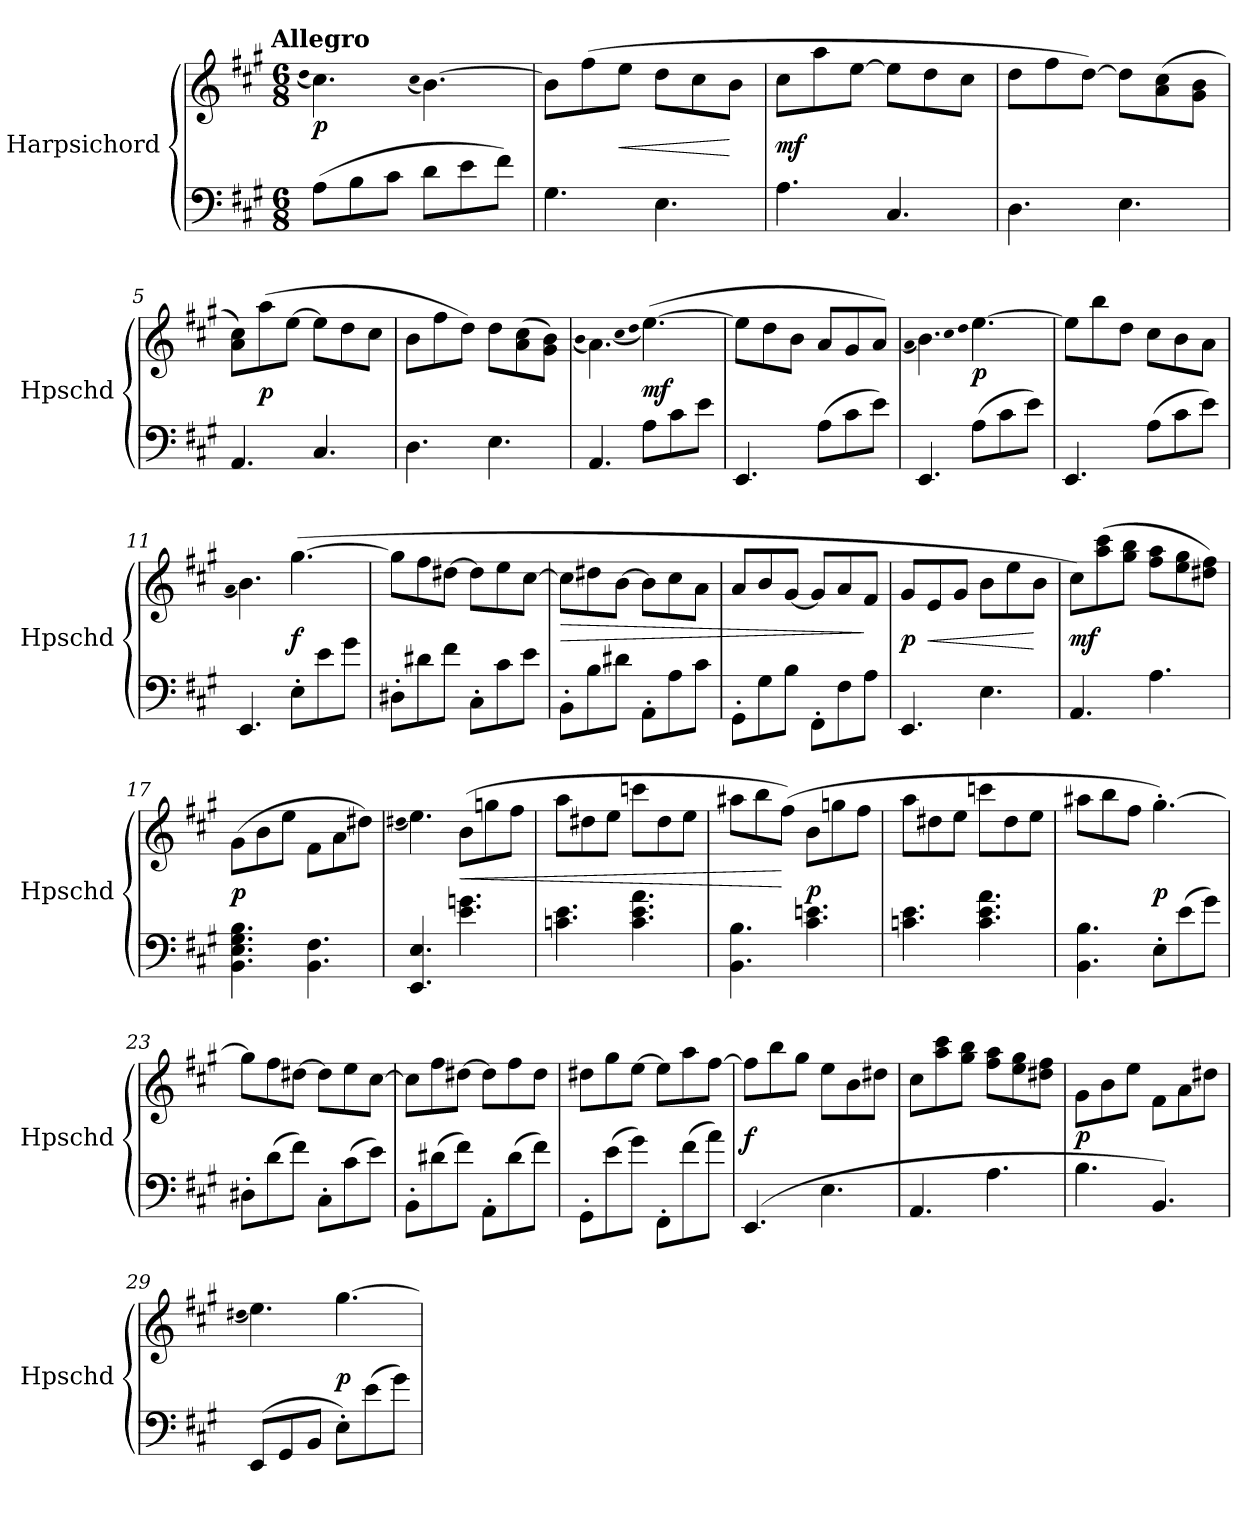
**kern	**kern	**dynam
*part1	*part1	*part1
*staff2	*staff1	*staff1/2
*I"Harpsichord	*	*
*I'Hpschd	*	*
*clefF4	*clefG2	*
*k[f#c#g#]	*k[f#c#g#]	*
*A:	*A:	*
!!LO:TX:omd:t=Allegro
*M6/8	*M6/8	*
*MM156	*MM156	*
=1	=1	=1
.	(qdd	.
(8A\L	4.cc#\)	p
8B\	.	.
8c#\J	.	.
.	(qcc#	.
8d\L	[4.b\)	.
8e\	.	.
8f#\J)	.	.
=2	=2	=2
4.G#\	8b\L]	.
.	(8ff#\	.
.	8ee\J	<
4.E\	8dd\L	.
.	8cc#\	.
.	8b\J	[
=3	=3	=3
4.A\	8cc#\L	mf
.	8aa\	.
.	[8ee\J	.
4.C#/	8ee\L]	.
.	8dd\	.
.	8cc#\J	.
=4	=4	=4
4.D\	8dd\L	.
.	8ff#\	.
.	[8dd\J)	.
4.E\	8dd\L]	.
.	(8a\ 8cc#\	.
.	8g#\ 8b\J	.
=5	=5	=5
4.AA/	8a\ 8cc#\L)	.
.	(8aa\	p
.	[8ee\J	.
4.C#/	8ee\L]	.
.	8dd\	.
.	8cc#\J	.
=6	=6	=6
4.D\	8b\L	.
.	8ff#\	.
.	8dd\J)	.
4.E\	8dd\L	.
.	(8a\ 8cc#\	.
.	8g#\ 8b\J)	.
=7	=7	=7
.	(qb	.
4.AA/	4.a\)	.
.	(qcc#	.
.	qdd	.
8A\L	([4.ee\)	mf
8c#\	.	.
8e\J	.	.
=8	=8	=8
4.EE/	8ee\L]	.
.	8dd\	.
.	8b\J	.
(8A\L	8a/L	.
8c#\	8g#/	.
8e\J)	8a/J)	.
=9	=9	=9
.	(qa	.
4.EE/	4.b\)	.
.	qcc#	.
.	qdd	.
(8A\L	[4.ee\	p
8c#\	.	.
8e\J)	.	.
=10	=10	=10
4.EE/	8ee\L]	.
.	8bb\	.
.	8dd\J	.
(8A\L	8cc#\L	.
8c#\	8b\	.
8e\J)	8a\J	.
=11	=11	=11
.	(qa	.
4.EE/	4.b\)	.
8E'\L	([4.gg#\	f
8e\	.	.
8g#\J	.	.
=12	=12	=12
8D#X'\L	8gg#\L]	.
8d#X\	8ff#\	.
8f#\J	[8dd#X\J	.
8C#'\L	8dd#\L]	.
8c#\	8ee\	.
8e\J	[8cc#\J	.
=13	=13	=13
8BB'\L	8cc#\L]	>
8B\	8dd#X\	.
8d#X\J	[8b\J	.
8AA'\L	8b\L]	.
8A\	8cc#\	.
8c#\J	8a\J	.
=14	=14	=14
8GG#'\L	8a/L	.
8G#\	8b/	.
8B\J	[8g#/J	.
8FF#'\L	8g#/L]	.
8F#\	8a/	.
8A\J	8f#/J	]
=15	=15	=15
4.EE/	8g#/L	p
.	8e/	<
.	8g#/J	.
4.E\	8b\L	.
.	8ee\	.
.	8b\J	[
=16	=16	=16
4.AA/	8cc#\L)	mf
.	(8aa\ 8ccc#\	.
.	8gg#\ 8bb\J	.
4.A\	8ff#\ 8aa\L	.
.	8ee\ 8gg#\	.
.	8dd#X\ 8ff#\J)	.
=17	=17	=17
4.BB\ 4.E\ 4.G#\ 4.B\	(8g#\L	p
.	8b\	.
.	8ee\J	.
4.BB\ 4.F#\	8f#\L	.
.	8a\	.
.	8dd#X\J)	.
=18	=18	=18
.	(qdd#X	.
4.EE/ 4.E/	4.ee\)	.
4.e\ 4.gn\	(8b\L	<
.	8ggn\	.
.	8ff#\J	.
=19	=19	=19
4.cn\ 4.e\	8aa\L	.
.	8dd#X\	.
.	8ee\J	.
4.c\ 4.e\ 4.a\	8cccn\L	.
.	8dd#\	.
.	8ee\J	.
=20	=20	=20
4.BB\ 4.B\	8aa#X\L	.
.	8bb\	.
.	(8ff#\J)	[
4.c#\ 4.en\	8b\L	p
.	8ggn\	.
.	8ff#\J	.
=21	=21	=21
4.cn\ 4.e\	8aa\L	.
.	8dd#X\	.
.	8ee\J	.
4.c\ 4.e\ 4.a\	8cccn\L	.
.	8dd#\	.
.	8ee\J	.
=22	=22	=22
4.BB\ 4.B\	8aa#X\L	.
.	8bb\	.
.	8ff#\J	.
8E'\L	[4.gg#'\)	p
(8e\	.	.
8g#\J)	.	.
=23	=23	=23
8D#X'\L	8gg#\L]	.
(8d\	8ff#\	.
8f#\J)	[8dd#X\J	.
8C#'\L	8dd#\L]	.
(8c#\	8ee\	.
8e\J)	[8cc#\J	.
=24	=24	=24
8BB'\L	8cc#\L]	.
(8d#X\	8ff#\	.
8f#\J)	[8dd#X\J	.
8AA'\L	8dd#\L]	.
(8d#\	8ff#\	.
8f#\J)	8dd#\J	.
=25	=25	=25
8GG#'\L	8dd#X\L	.
(8e\	8gg#\	.
8g#\J)	[8ee\J	.
8FF#'\L	8ee\L]	.
(8f#\	8aa\	.
8a\J)	[8ff#\J	.
=26	=26	=26
(4.EE/	8ff#\L]	f
.	8bb\	.
.	8gg#\J	.
4.E\	8ee\L	.
.	8b\	.
.	8dd#X\J	.
=27	=27	=27
4.AA/	8cc#\L	.
.	8aa\ 8ccc#\	.
.	8gg#\ 8bb\J	.
4.A\	8ff#\ 8aa\L	.
.	8ee\ 8gg#\	.
.	8dd#X\ 8ff#\J	.
=28	=28	=28
4.B\	8g#\L	p
.	8b\	.
.	8ee\J	.
4.BB/)	8f#\L	.
.	8a\	.
.	8dd#X\J	.
=29	=29	=29
.	(qdd#X	.
(8EE/L	4.ee\)	.
8GG#/	.	.
8BB/J	.	.
8E'\L)	[4.gg#\	p
(8e\	.	.
8g#\J)	.	.
=	=	=
*-	*-	*-
